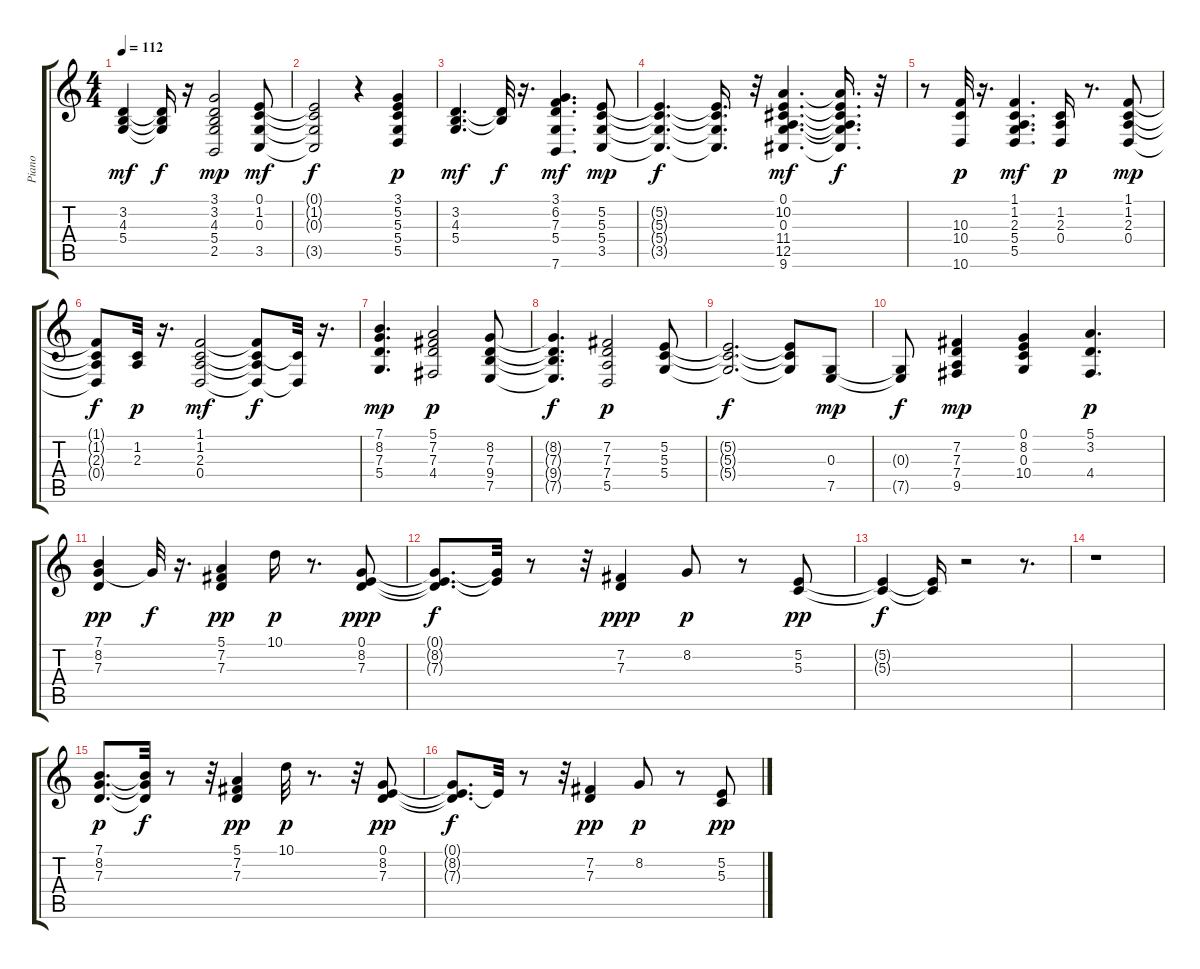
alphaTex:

\track ("Piano" "Piano") {instrument electricpiano1}
\staff {score tabs}
\tuning (E4 B3 G3 D3 A2 E2) {hide}
\ts (4 4)
\tempo 112
\clef g2
\ks c
(3.2 4.3 5.4).4{dy mf} (3.2{t} 4.3{t} 5.4{t}).16{dy f} r.16 (3.1 3.2 4.3 5.4 2.5).2{dy mp} (0.1 1.2 0.3 3.5).8{dy mf} |
(0.1{t} 1.2{t} 0.3{t} 3.5{t}).2{dy f} r.4 (3.1 5.2 5.3 5.4 5.5).4{dy p} |
(3.2 4.3 5.4).4{d dy mf} (3.2{t} 4.3{t}).32{dy f} r.16{d} (3.1 6.2 7.3 5.4 7.6).4{d dy mf} (5.2 5.3 5.4 3.5).8{dy mp} |
(5.2{t} 5.3{t} 5.4{t} 3.5{t}).4{d dy f} (5.2{t} 5.3{t} 5.4{t} 3.5{t}).16{d} r.32 (0.1 10.2 0.3 11.4 12.5 9.6).4{d dy mf} (0.1{t} 10.2{t} 0.3{t} 11.4{t} 12.5{t} 9.6{t}).16{d dy f} r.32 |
r.8 (10.3 10.4 10.6).32{dy p} r.16{d} (1.1 1.2 2.3 5.4 5.5).4{d dy mf} (1.2 2.3 0.4).16{dy p} r.8{d} (1.1 1.2 2.3 0.4).8{dy mp} |
(1.1{t} 1.2{t} 2.3{t} 0.4{t}).8{dy f} (1.2 2.3).32{dy p} r.16{d} (1.1 1.2 2.3 0.4).2{dy mf} (1.1{t} 1.2{t} 2.3{t} 0.4{t}).8{dy f} (1.2{t} 0.4{t}).32 r.16{d} |
(7.1 8.2 7.3 5.4).4{d dy mp} (5.1 7.2 7.3 4.4).2{dy p} (8.2 7.3 9.4 7.5).8 |
(8.2{t} 7.3{t} 9.4{t} 7.5{t}).4{d dy f} (7.2 7.3 7.4 5.5).2{dy p} (5.2 5.3 5.4).8 |
(5.2{t} 5.3{t} 5.4{t}).2{d dy f} (5.2{t} 5.3{t} 5.4{t}).8 (0.3 7.5).8{dy mp} |
(0.3{t} 7.5{t}).8{dy f} (7.2 7.3 7.4 9.5).4{dy mp} (0.1 8.2 0.3 10.4).4 (5.1 3.2 4.4).4{d dy p} |
(7.1 8.2 7.3).4{dy pp} 8.2{t}.32{dy f} r.16{d} (5.1 7.2 7.3).4{dy pp} 10.1.16{dy p} r.8{d} (0.1 8.2 7.3).8{dy ppp} |
(0.1{t} 8.2{t} 7.3{t}).8{d dy f} (0.1{t} 8.2{t}).32 r.8 r.32 (7.2 7.3).4{dy ppp} 8.2.8{dy p} r.8 (5.2 5.3).8{dy pp} |
(5.2{t} 5.3{t}).4{dy f} (5.2{t} 5.3{t}).16 r.2 r.8{d} |
r.1 |
(7.1 8.2 7.3).8{d dy p} (7.1{t} 8.2{t} 7.3{t}).32{dy f} r.8 r.32 (5.1 7.2 7.3).4{dy pp} 10.1.32{dy p} r.8{d} r.32 (0.1 8.2 7.3).8{dy pp} |
(0.1{t} 8.2{t} 7.3{t}).8{d dy f} 0.1{t}.32 r.8 r.32 (7.2 7.3).4{dy pp} 8.2.8{dy p} r.8 (5.2 5.3).8{dy pp}
